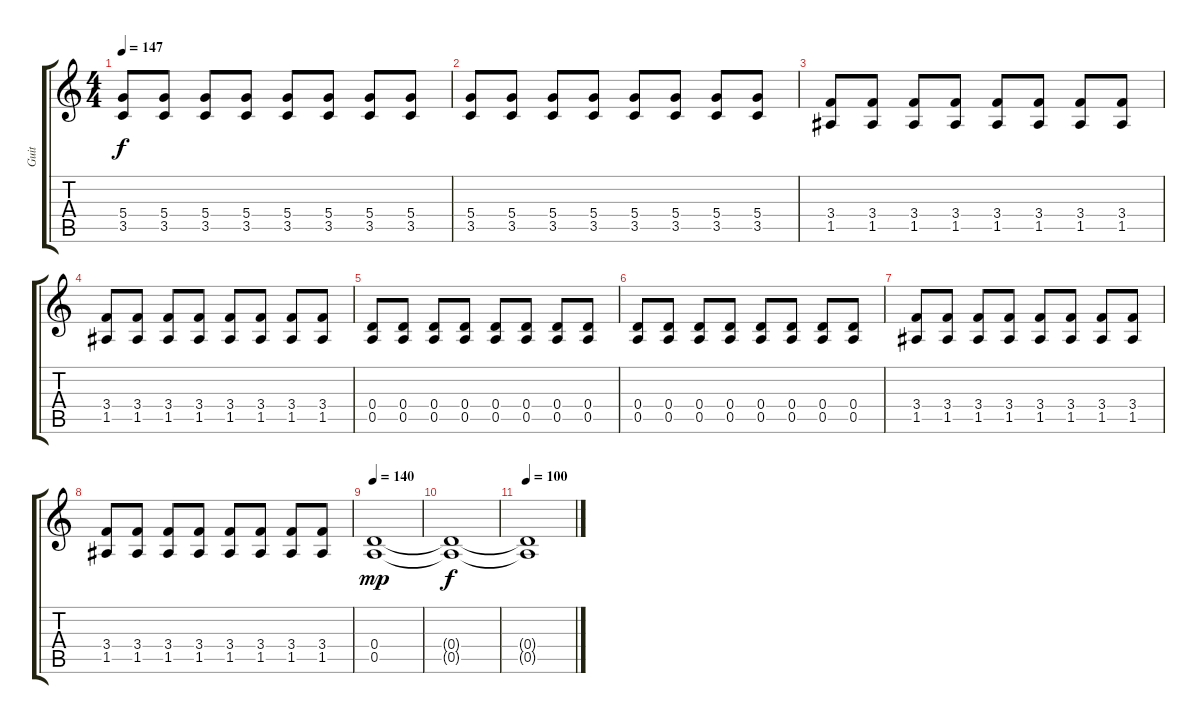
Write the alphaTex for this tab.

\track ("Guit" "Guit") {instrument overdrivenguitar}
\staff {score tabs}
\tuning (E4 B3 G3 D3 A2 E2) {hide}
\ts (4 4)
\tempo 147
\clef g2
\ks c
(5.4 3.5).8{dy f} (5.4 3.5).8 (5.4 3.5).8 (5.4 3.5).8 (5.4 3.5).8 (5.4 3.5).8 (5.4 3.5).8 (5.4 3.5).8 |
(5.4 3.5).8 (5.4 3.5).8 (5.4 3.5).8 (5.4 3.5).8 (5.4 3.5).8 (5.4 3.5).8 (5.4 3.5).8 (5.4 3.5).8 |
(3.4 1.5).8 (3.4 1.5).8 (3.4 1.5).8 (3.4 1.5).8 (3.4 1.5).8 (3.4 1.5).8 (3.4 1.5).8 (3.4 1.5).8 |
(3.4 1.5).8 (3.4 1.5).8 (3.4 1.5).8 (3.4 1.5).8 (3.4 1.5).8 (3.4 1.5).8 (3.4 1.5).8 (3.4 1.5).8 |
(0.4 0.5).8 (0.4 0.5).8 (0.4 0.5).8 (0.4 0.5).8 (0.4 0.5).8 (0.4 0.5).8 (0.4 0.5).8 (0.4 0.5).8 |
(0.4 0.5).8 (0.4 0.5).8 (0.4 0.5).8 (0.4 0.5).8 (0.4 0.5).8 (0.4 0.5).8 (0.4 0.5).8 (0.4 0.5).8 |
(3.4 1.5).8 (3.4 1.5).8 (3.4 1.5).8 (3.4 1.5).8 (3.4 1.5).8 (3.4 1.5).8 (3.4 1.5).8 (3.4 1.5).8 |
(3.4 1.5).8 (3.4 1.5).8 (3.4 1.5).8 (3.4 1.5).8 (3.4 1.5).8 (3.4 1.5).8 (3.4 1.5).8 (3.4 1.5).8 |
\tempo 140
(0.4 0.5).1{dy mp volume 0} |
(0.4{t} 0.5{t}).1{dy f} |
\tempo 100
(0.4{t} 0.5{t}).1
